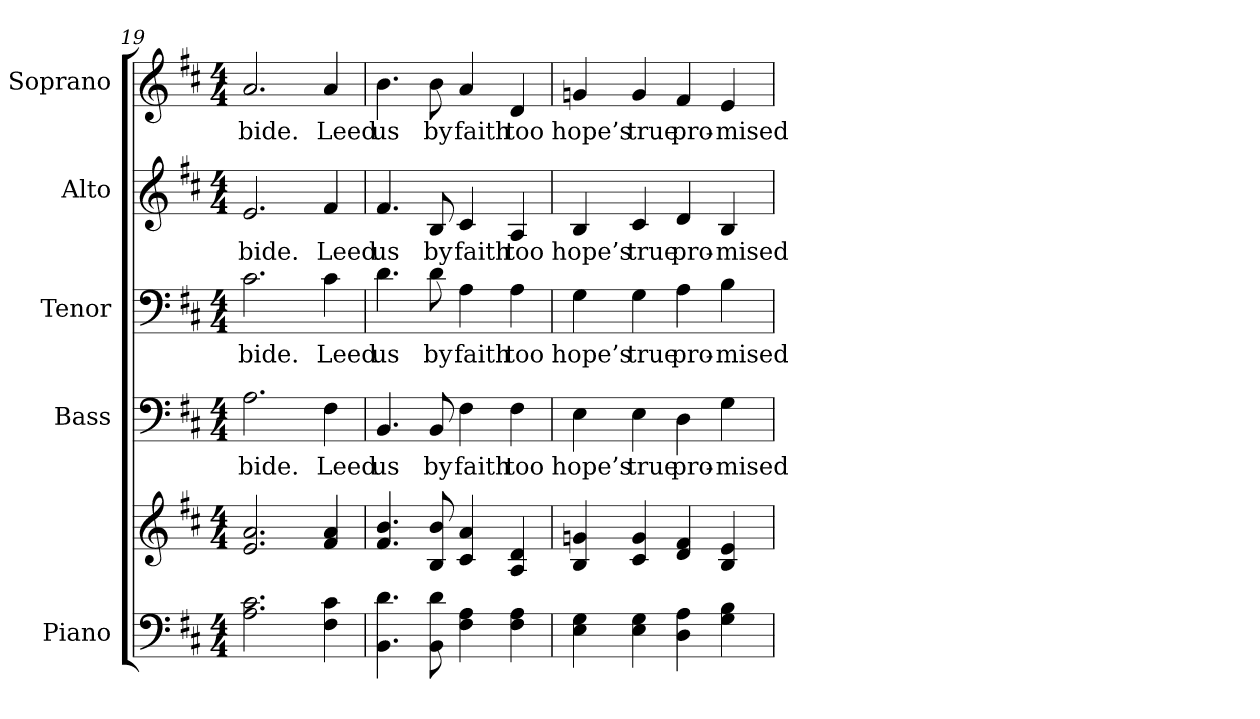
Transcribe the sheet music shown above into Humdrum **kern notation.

**kern	**kern	**kern	**text	**kern	**text	**kern	**text	**kern	**text
*part5	*part5	*part4	*part4	*part3	*part3	*part2	*part2	*part1	*part1
*staff6	*staff5	*staff4	*staff4	*staff3	*staff3	*staff2	*staff2	*staff1	*staff1
*I"Piano	*	*I"Bass	*	*I"Tenor	*	*I"Alto	*	*I"Soprano	*
*I'Pno.	*	*I'B.	*	*I'T.	*	*I'A.	*	*I'S.	*
*clefF4	*clefG2	*clefF4	*	*clefF4	*	*clefG2	*	*clefG2	*
*k[f#c#]	*k[f#c#]	*k[f#c#]	*	*k[f#c#]	*	*k[f#c#]	*	*k[f#c#]	*
*D:	*D:	*D:	*	*D:	*	*D:	*	*D:	*
*M4/4	*M4/4	*M4/4	*	*M4/4	*	*M4/4	*	*M4/4	*
=19	=19	=19	=19	=19	=19	=19	=19	=19	=19
!	!	!	!LO:LY:b:color=#000000	!	!	!	!	!	!
!	!	!	!	!	!LO:LY:b:color=#000000	!	!	!	!
!	!	!	!	!	!	!	!LO:LY:b:color=#000000	!	!
!	!	!	!	!	!	!	!	!	!LO:LY:b:color=#000000
2.Ai\ 2.c#i	2.ei/ 2.ai	2.Ai\	-bide.	2.c#i\	-bide.	2.ei/	-bide.	2.ai/	-bide.
!	!	!	!LO:LY:b:color=#000000	!	!	!	!	!	!
!	!	!	!	!	!LO:LY:b:color=#000000	!	!	!	!
!	!	!	!	!	!	!	!LO:LY:b:color=#000000	!	!
!	!	!	!	!	!	!	!	!	!LO:LY:b:color=#000000
4F#i\ 4c#i	4f#i/ 4ai	4F#i\	Leed	4c#i\	Leed	4f#i/	Leed	4ai/	Leed
=20	=20	=20	=20	=20	=20	=20	=20	=20	=20
!	!	!	!LO:LY:b:color=#000000	!	!	!	!	!	!
!	!	!	!	!	!LO:LY:b:color=#000000	!	!	!	!
!	!	!	!	!	!	!	!LO:LY:b:color=#000000	!	!
!	!	!	!	!	!	!	!	!	!LO:LY:b:color=#000000
4.BBi\ 4.di	4.f#i/ 4.bi	4.BBi/	us	4.di\	us	4.f#i/	us	4.bi\	us
!	!	!	!LO:LY:b:color=#000000	!	!	!	!	!	!
!	!	!	!	!	!LO:LY:b:color=#000000	!	!	!	!
!	!	!	!	!	!	!	!LO:LY:b:color=#000000	!	!
!	!	!	!	!	!	!	!	!	!LO:LY:b:color=#000000
8BBi\ 8di	8Bi/ 8bi	8BBi/	by	8di\	by	8Bi/	by	8bi\	by
!	!	!	!LO:LY:b:color=#000000	!	!	!	!	!	!
!	!	!	!	!	!LO:LY:b:color=#000000	!	!	!	!
!	!	!	!	!	!	!	!LO:LY:b:color=#000000	!	!
!	!	!	!	!	!	!	!	!	!LO:LY:b:color=#000000
4F#i\ 4Ai	4c#i/ 4ai	4F#i\	faith	4Ai\	faith	4c#i/	faith	4ai/	faith
!	!	!	!LO:LY:b:color=#000000	!	!	!	!	!	!
!	!	!	!	!	!LO:LY:b:color=#000000	!	!	!	!
!	!	!	!	!	!	!	!LO:LY:b:color=#000000	!	!
!	!	!	!	!	!	!	!	!	!LO:LY:b:color=#000000
4F#i\ 4Ai	4Ai/ 4di	4F#i\	too	4Ai\	too	4Ai/	too	4di/	too
!!LO:PB:g=z
=21	=21	=21	=21	=21	=21	=21	=21	=21	=21
!	!	!	!LO:LY:b:color=#000000	!	!	!	!	!	!
!	!	!	!	!	!LO:LY:b:color=#000000	!	!	!	!
!	!	!	!	!	!	!	!LO:LY:b:color=#000000	!	!
!	!	!	!	!	!	!	!	!	!LO:LY:b:color=#000000
4Ei\ 4Gi	4Bi/ 4gni	4Ei\	hope’s	4Gi\	hope’s	4Bi/	hope’s	4gni/	hope’s
!	!	!	!LO:LY:b:color=#000000	!	!	!	!	!	!
!	!	!	!	!	!LO:LY:b:color=#000000	!	!	!	!
!	!	!	!	!	!	!	!LO:LY:b:color=#000000	!	!
!	!	!	!	!	!	!	!	!	!LO:LY:b:color=#000000
4Ei\ 4Gi	4c#i/ 4gi	4Ei\	true	4Gi\	true	4c#i/	true	4gi/	true
!	!	!	!LO:LY:b:color=#000000	!	!	!	!	!	!
!	!	!	!	!	!LO:LY:b:color=#000000	!	!	!	!
!	!	!	!	!	!	!	!LO:LY:b:color=#000000	!	!
!	!	!	!	!	!	!	!	!	!LO:LY:b:color=#000000
4Di\ 4Ai	4di/ 4f#i	4Di\	pro-	4Ai\	pro-	4di/	pro-	4f#i/	pro-
!	!	!	!LO:LY:b:color=#000000	!	!	!	!	!	!
!	!	!	!	!	!LO:LY:b:color=#000000	!	!	!	!
!	!	!	!	!	!	!	!LO:LY:b:color=#000000	!	!
!	!	!	!	!	!	!	!	!	!LO:LY:b:color=#000000
4Gi\ 4Bi	4Bi/ 4ei	4Gi\	-mised	4Bi\	-mised	4Bi/	-mised	4ei/	-mised
=	=	=	=	=	=	=	=	=	=
*-	*-	*-	*-	*-	*-	*-	*-	*-	*-
